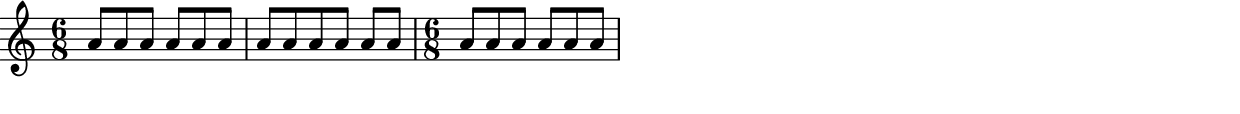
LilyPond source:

%% Generated by lilypond-book
%% Options: [exampleindent=10.16\mm,indent=0\mm,line-width=160\mm,quote]
\include "lilypond-book-preamble.ly"


% ****************************************************************
% Start cut-&-pastable-section
% ****************************************************************

#(ly:set-option 'eps-box-padding 3.000000)



\paper {
  indent = 0\mm
  line-width = 160\mm
  % offset the left padding, also add 1mm as lilypond creates cropped
  % images with a little space on the right
  line-width = #(- line-width (* mm  3.000000) (* mm 1))
  line-width = 160\mm - 2.0 * 10.16\mm
  % offset the left padding, also add 1mm as lilypond creates cropped
  % images with a little space on the right
  line-width = #(- line-width (* mm  3.000000) (* mm 1))
}

\layout {
  
}




% ****************************************************************
% ly snippet:
% ****************************************************************
\sourcefileline 2641
\relative a' {
  \time 6/8
  \repeat unfold 6 { a8 }
  % group (4 + 2)
  \set Timing.beatStructure = 4,2
  \repeat unfold 6 { a8 }
  % go back to default behavior
  \time 6/8
  \repeat unfold 6 { a8 }
}



% ****************************************************************
% end ly snippet
% ****************************************************************
